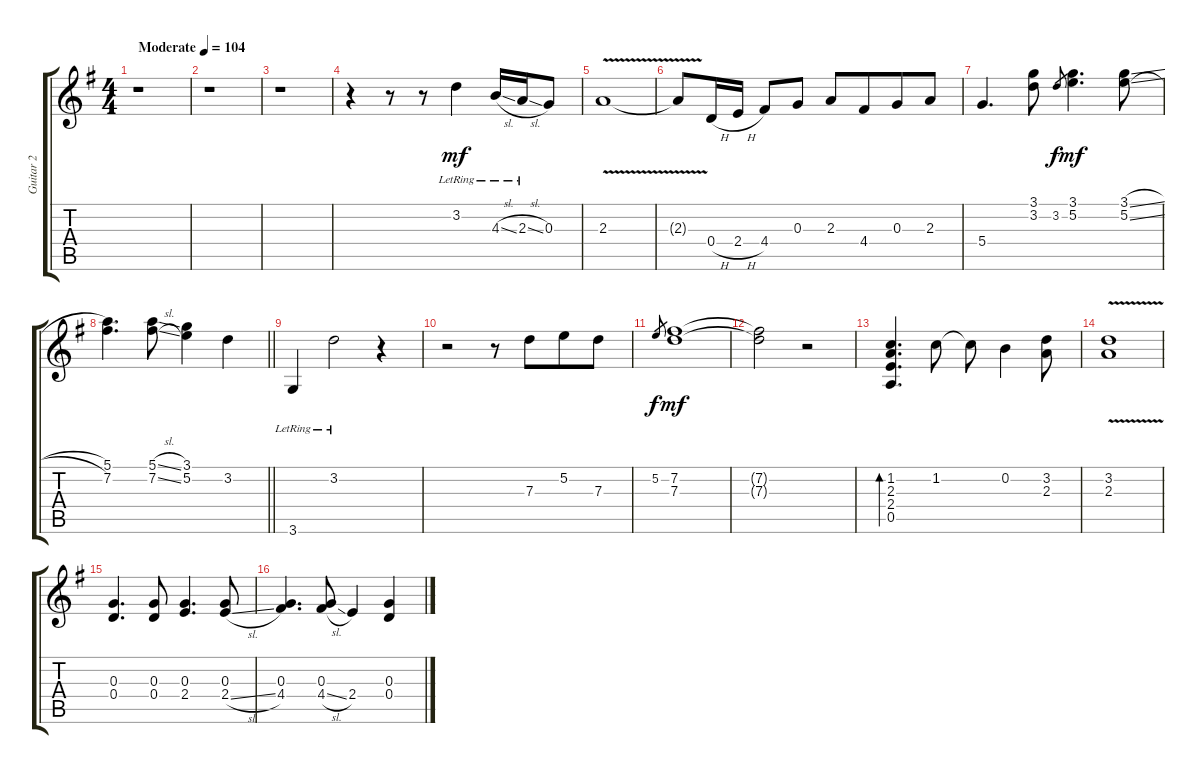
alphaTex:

\track ("Guitar 2" "Guitar 2") {instrument electricguitarclean}
\staff {score tabs}
\tuning (E4 B3 G3 D3 A2 E2) {hide}
\ts (4 4)
\tempo (104 "Moderate")
\clef g2
\ks g
r.1{dy mf instrument electricguitarclean} |
r.1 |
r.1 |
r.4 r.8 r.8 3.2{lr}.4 4.3{sl lr}.16 2.3{sl lr}.16 0.3.8 |
2.3{v}.1 |
2.3{t}.8 0.4{h}.16 2.4{h}.16 4.4.8 0.3.8 2.3.8 4.4.8{beam merge} 0.3.8 2.3.8 |
5.4.4{d} (3.1 3.2).8 3.2.8{gr dy f} (3.1 5.2).4{d dy mf} (3.1{sl} 5.2{sl}).8 |
\barLineRight lightlight
(5.1 7.2).4{d} (5.1{sl} 7.2{sl}).8 (3.1 5.2).4 3.2.4 |
3.6{lr}.4 3.2{lr}.2 r.4 |
r.2 r.8 7.3.8{beam merge} 5.2.8 7.3.8 |
5.2.8{gr dy f} (7.2 7.3).1{dy mf} |
(7.2{t} 7.3{t}).2 r.2 |
(1.2 2.3 2.4 0.5).4{d bd 240} 1.2.8 1.2{t}.8 0.2.4 (3.2 2.3).8 |
(3.2 2.3{v}).1 |
(0.3 0.4).4{d} (0.3 0.4).8 (0.3 2.4).4{d} (0.3 2.4{sl}).8 |
(0.3 4.4).4{d} (0.3 4.4{sl}).8 2.4.4 (0.3 0.4).4
